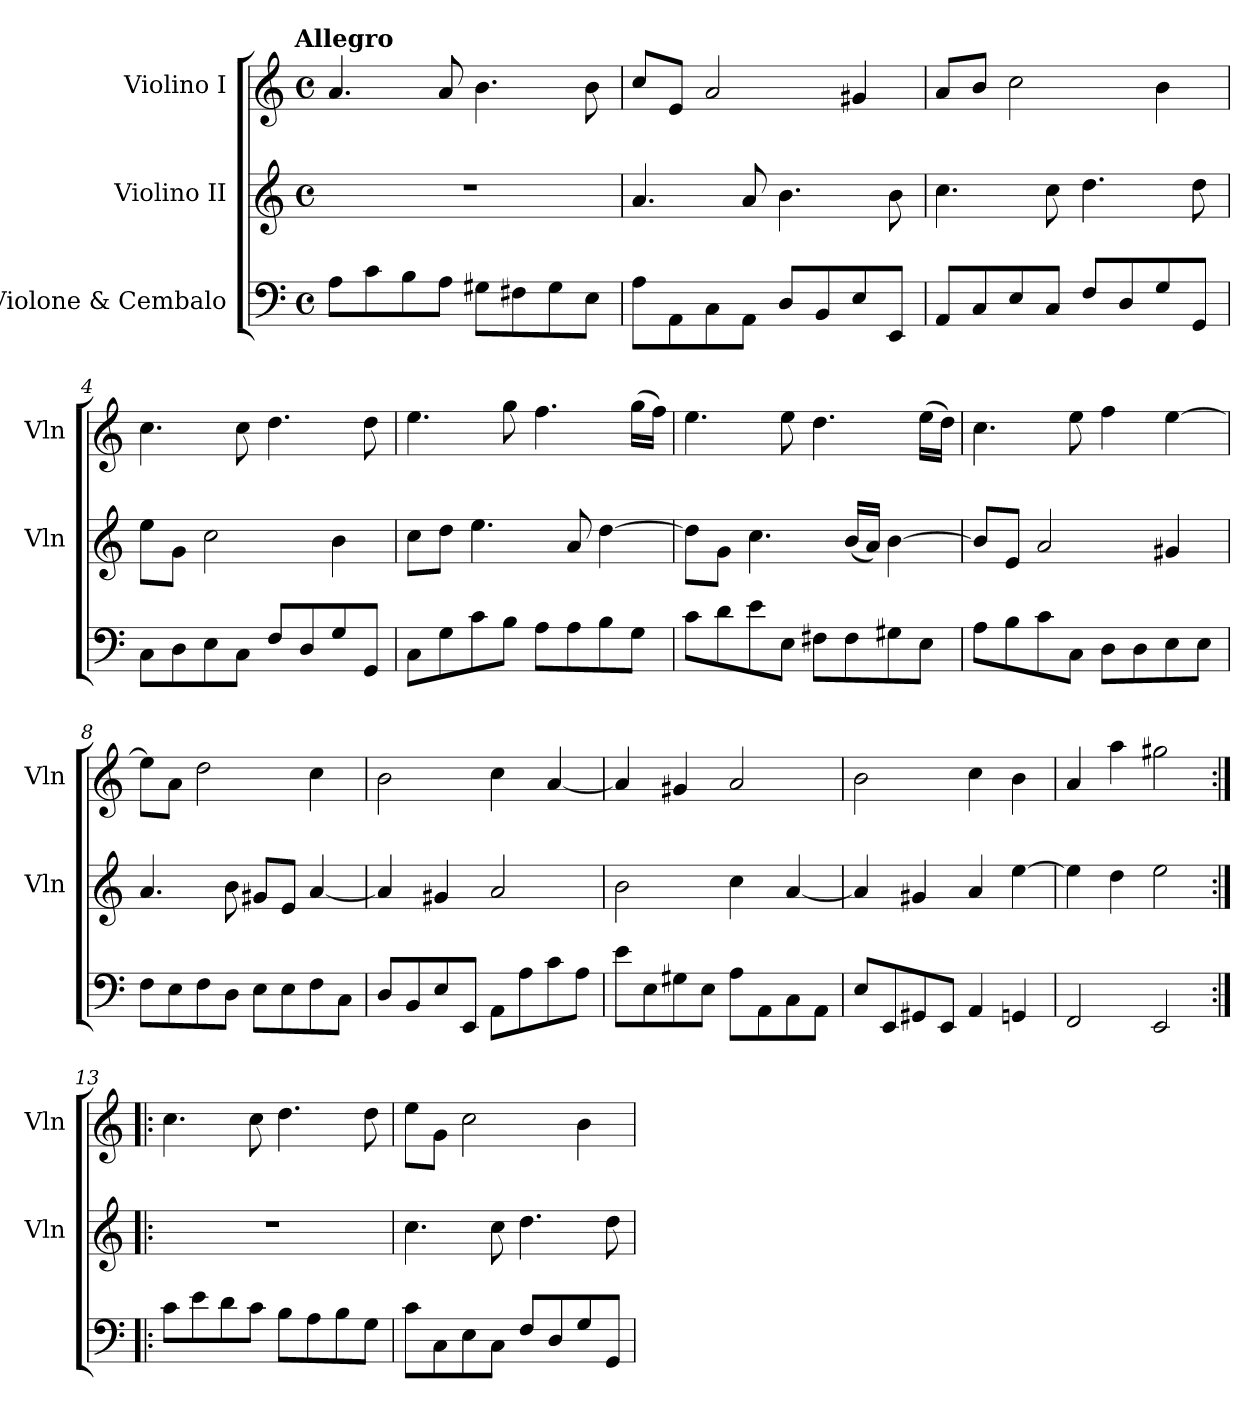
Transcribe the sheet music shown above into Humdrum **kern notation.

**kern	**kern	**kern
*part3	*part2	*part1
*staff3	*staff2	*staff1
*I"Violone & Cembalo	*I"Violino II	*I"Violino I
*	*I'Vln	*I'Vln
*clefF4	*clefG2	*clefG2
*k[]	*k[]	*k[]
*a:	*a:	*a:
!!LO:TX:omd:t=Allegro
*M4/4	*M4/4	*M4/4
*met(c)	*met(c)	*met(c)
*MM104	*MM104	*MM104
=1	=1	=1
8AL	1r	4.a
8c	.	.
8B	.	.
8AJ	.	8a
8G#XL	.	4.b
8F#X	.	.
8G#	.	.
8EJ	.	8b
=2	=2	=2
8AL	4.a	8ccL
8AA	.	8eJ
8C	.	2a
8AAJ	8a	.
8DL	4.b	.
8BB	.	.
8E	.	4g#X
8EEJ	8b	.
=3	=3	=3
8AAL	4.cc	8aL
8C	.	8bJ
8E	.	2cc
8CJ	8cc	.
8FL	4.dd	.
8D	.	.
8G	.	4b
8GGJ	8dd	.
=4	=4	=4
8CL	8eeL	4.cc
8D	8gJ	.
8E	2cc	.
8CJ	.	8cc
8FL	.	4.dd
8D	.	.
8G	4b	.
8GGJ	.	8dd
=5	=5	=5
8CL	8ccL	4.ee
8G	8ddJ	.
8c	4.ee	.
8BJ	.	8gg
8AL	.	4.ff
8A	8a	.
8B	[4dd	.
8GJ	.	(16ggLL
.	.	16ffJJ)
=6	=6	=6
8cL	8ddL]	4.ee
8d	8gJ	.
8e	4.cc	.
8EJ	.	8ee
8F#XL	.	4.dd
8F#	(16bLL	.
.	16aJJ)	.
8G#X	[4b	.
8EJ	.	(16eeLL
.	.	16ddJJ)
=7	=7	=7
8AL	8bL]	4.cc
8B	8eJ	.
8c	2a	.
8CJ	.	8ee
8DL	.	4ff
8D	.	.
8E	4g#X	[4ee
8EJ	.	.
=8	=8	=8
8FL	4.a	8eeL]
8E	.	8aJ
8F	.	2dd
8DJ	8b	.
8EL	8g#XL	.
8E	8eJ	.
8F	[4a	4cc
8CJ	.	.
=9	=9	=9
8DL	4a]	2b
8BB	.	.
8E	4g#X	.
8EEJ	.	.
8AAL	2a	4cc
8A	.	.
8c	.	[4a
8AJ	.	.
=10	=10	=10
8eL	2b	4a]
8E	.	.
8G#X	.	4g#X
8EJ	.	.
8AL	4cc	2a
8AA	.	.
8C	[4a	.
8AAJ	.	.
=11	=11	=11
8EL	4a]	2b
8EE	.	.
8GG#X	4g#X	.
8EEJ	.	.
4AA	4a	4cc
4GGn	[4ee	4b
=12	=12	=12
2FF	4ee]	4a
.	4dd	4aa
2EE	2ee	2gg#X
=13:|!|:	=13:|!|:	=13:|!|:
8cL	1r	4.cc
8e	.	.
8d	.	.
8cJ	.	8cc
8BL	.	4.dd
8A	.	.
8B	.	.
8GJ	.	8dd
=14	=14	=14
8cL	4.cc	8eeL
8C	.	8gJ
8E	.	2cc
8CJ	8cc	.
8FL	4.dd	.
8D	.	.
8G	.	4b
8GGJ	8dd	.
=	=	=
*-	*-	*-
